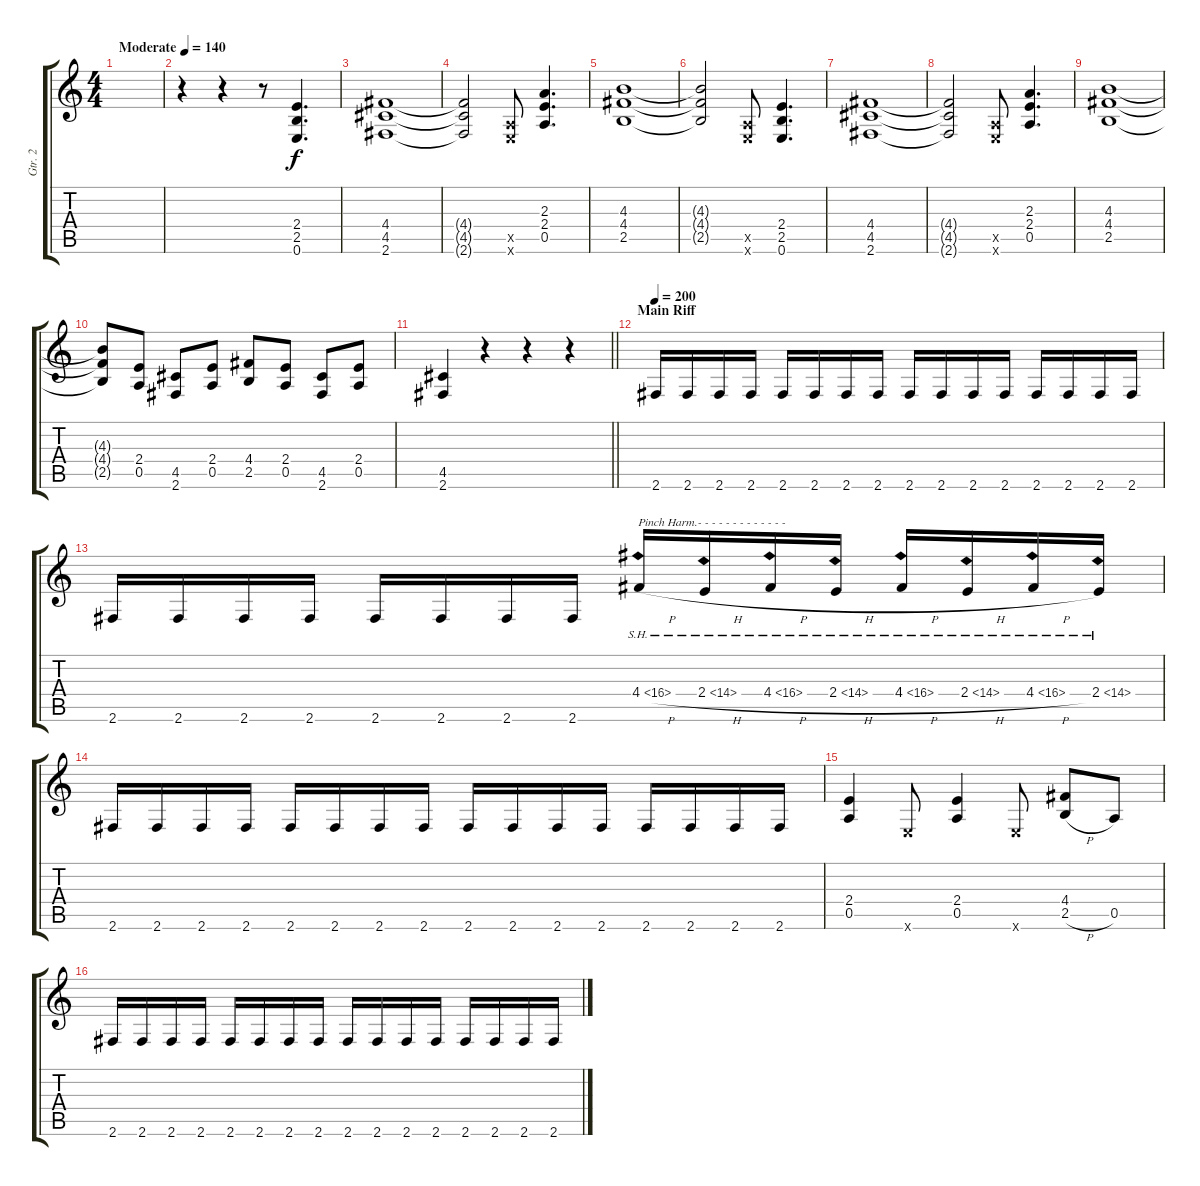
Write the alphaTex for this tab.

\track ("Gtr. 2" "Gtr. 2") {instrument distortionguitar}
\staff {score tabs}
\tuning (E4 B3 G3 D3 A2 E2) {hide}
\ts (4 4)
\tempo (140 "Moderate")
\clef g2
\ks c
|
r.4 r.4 r.8 (2.4 2.5 0.6).4{d} |
(4.4 4.5 2.6).1 |
(4.4{t} 4.5{t} 2.6{t}).2 (0.5{x} 0.6{x}).8 (2.3 2.4 0.5).4{d} |
(4.3 4.4 2.5).1 |
(4.3{t} 4.4{t} 2.5{t}).2 (0.5{x} 0.6{x}).8 (2.4 2.5 0.6).4{d} |
(4.4 4.5 2.6).1 |
(4.4{t} 4.5{t} 2.6{t}).2 (0.5{x} 0.6{x}).8 (2.3 2.4 0.5).4{d} |
(4.3 4.4 2.5).1 |
(4.3{t} 4.4{t} 2.5{t}).8 (2.4 0.5).8 (4.5 2.6).8 (2.4 0.5).8 (4.4 2.5).8 (2.4 0.5).8 (4.5 2.6).8 (2.4 0.5).8 |
\barLineRight lightlight
(4.5 2.6).4 r.4 r.4 r.4 |
\section ("" "Main Riff")
\tempo 200
2.6.16{instrument distortionguitar} 2.6.16 2.6.16 2.6.16 2.6.16 2.6.16 2.6.16 2.6.16 2.6.16 2.6.16 2.6.16 2.6.16 2.6.16 2.6.16 2.6.16 2.6.16 |
2.6.16 2.6.16 2.6.16 2.6.16 2.6.16 2.6.16 2.6.16 2.6.16 4.4{sh 12 h}.16{txt "Pinch Harm.- - - - - - - - - - - - -"} 2.4{sh 12 h}.16 4.4{sh 12 h}.16 2.4{sh 12 h}.16 4.4{sh 12 h}.16 2.4{sh 12 h}.16 4.4{sh 12 h}.16 2.4{sh 12}.16 |
2.6.16 2.6.16 2.6.16 2.6.16 2.6.16 2.6.16 2.6.16 2.6.16 2.6.16 2.6.16 2.6.16 2.6.16 2.6.16 2.6.16 2.6.16 2.6.16 |
(2.4 0.5).4 0.6{x}.8 (2.4 0.5).4 0.6{x}.8 (4.4 2.5{h}).8 0.5.8 |
2.6.16 2.6.16 2.6.16 2.6.16 2.6.16 2.6.16 2.6.16 2.6.16 2.6.16 2.6.16 2.6.16 2.6.16 2.6.16 2.6.16 2.6.16 2.6.16
